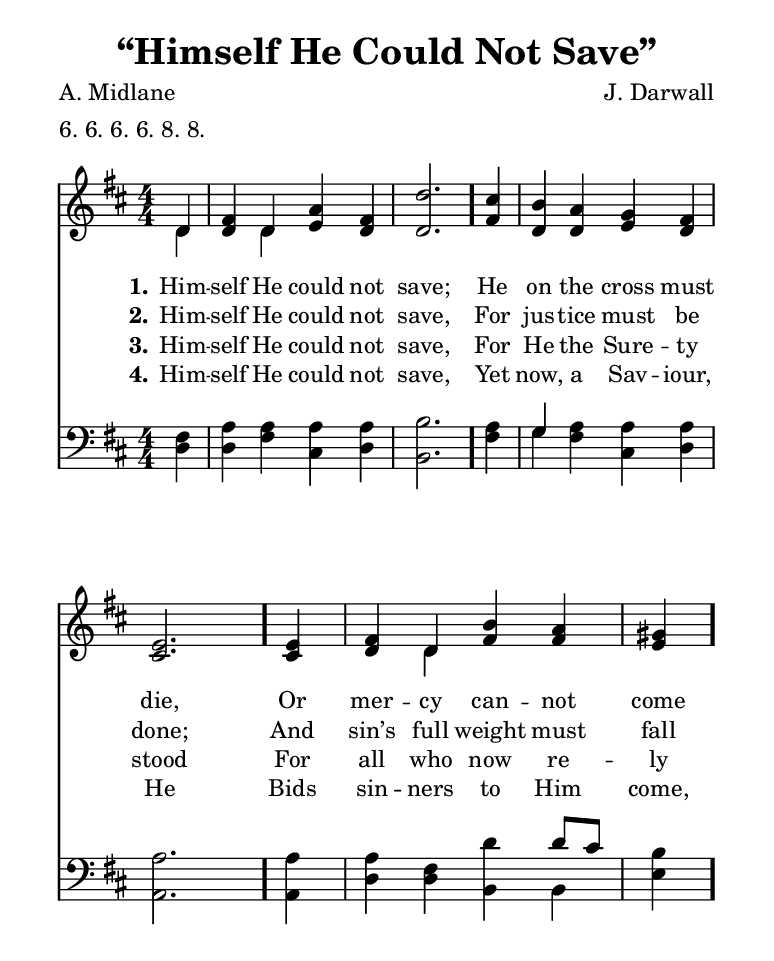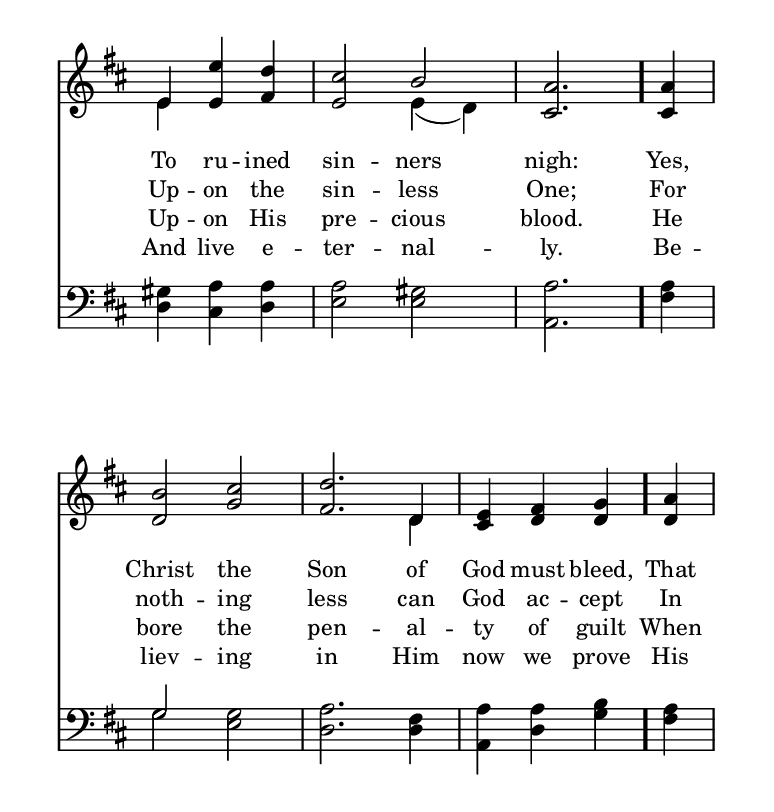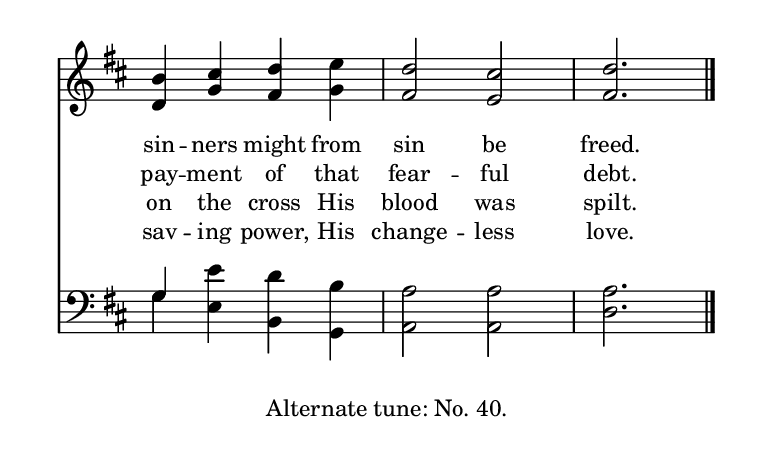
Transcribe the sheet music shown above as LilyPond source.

\include "common/global.ily"
\paper {
  \include "common/paper.ily"
  ragged-bottom = ##t
  ragged-last-bottom = ##t
  systems-per-page = #(cond (is-eogsized 3) (#t #f))
  system-system-spacing.padding = 11
}

\header{
  %gospel
  hymnnumber = "115"
  title = "“Himself He Could Not Save”"
  tunename = "Darwall"
  meter = "6. 6. 6. 6. 8. 8."
  poet = "A. Midlane"
  composer = "J. Darwall"
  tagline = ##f
}

% for fermata in MIDI
ta = { \tempo 4=120 }
tb = { \tempo 4=60 }

patternAA = { c4 | c4 c4 c4 c4 | c2. }

patternBA = { c4 | c4 c4 c4 c4      | c4 }
patternBB = { c4 | c4 c4 c4 c8[ c8] | c4 }

patternCA = { c4 c4 c4 | c2 c2      | c2. }
patternCB = { c4 c4 c4 | c2 c4( c4) | c2. }

patternDA = { c4 | c2 c2 | c2. c4 | c4 c4 c4 }

patternEA = { c4 | c4 c4 c4 c4 | c2 c2 | c2. }

global = {
  \include "common/overrides.ily"
  \override Staff.TimeSignature.style = #'numbered
  \time 4/4
  \override Score.MetronomeMark.transparent = ##t % hide all fermata changes too
  \ta
  \key d \major
  \partial 4
  \autoBeamOff
}

notesSoprano = {
\global
\relative c' {

  \changePitch \patternAA { d | fis d a' fis | d' }
  \changePitch \patternAA { cis | b a g fis | e }
  \changePitch \patternBA { e | fis d b' a | gis }
  \changePitch \patternCA { e e' d | cis b | a }

  \changePitch \patternDA { a | b cis | d d, | e fis g }
  \changePitch \patternEA { a | b cis d e | d cis | d }

  \bar "|."

}
}

notesAlto = {
\global
\relative e' {

  \changePitch \patternAA { d | d d e d | d }
  \changePitch \patternAA { fis | d d e d | cis }
  \changePitch \patternBA { cis | d d fis fis | e }
  \changePitch \patternCB { e e fis | e e( d) | cis }

  \changePitch \patternDA { cis | d g | fis d | cis d d }
  \changePitch \patternEA { d | d g fis g | fis e | fis }

}
}

notesTenor = {
\global
\relative a {

  \changePitch \patternAA { fis | a a a a | b }
  \changePitch \patternAA { a | g a a a | a }
  \changePitch \patternBB { a | a fis d' d[ cis] | b }
  \changePitch \patternCA { gis a a | a gis | a } % original has g's here, not gis's

  \changePitch \patternDA { a | g g | a fis | a a b }
  \changePitch \patternEA { a | g e' d b | a a | a }

}
}

notesBass = {
\global
\relative f {

  \changePitch \patternAA { d | d fis cis d | b }
  \changePitch \patternAA { fis' | g fis cis d | a }
  \changePitch \patternBA { a | d d b b | e }
  \changePitch \patternCA { d cis d | e e | a, }

  \changePitch \patternDA { fis' | g e | d d | a d g }
  \changePitch \patternEA { fis | g e b g | a a | d }

}
}

wordsA = \lyricmode {
\set stanza = "1."

Him -- self He could not save; \bar "."
He on the cross must die, \bar "."
Or mer -- cy can -- not come \bar "."
To ru -- ined sin -- ners nigh: \bar "."
Yes, Christ the Son of God must bleed, \bar "."
That sin -- ners might from sin be freed. \bar "."

}

wordsB = \lyricmode {
\set stanza = "2."

Him -- self He could not save,
For jus -- tice must be done;
And sin’s full weight must fall
Up -- on the sin -- less One;
For noth -- ing less can God ac -- cept
In pay -- ment of that fear -- ful debt.

}

wordsC = \lyricmode {
\set stanza = "3."

Him -- self He could not save,
For He the Sure -- ty stood
For all who now re -- ly
Up -- on His pre -- cious blood.
He bore the pen -- al -- ty of guilt
When on the cross His blood was spilt.

}

wordsD = \lyricmode {
\set stanza = "4."

Him -- self He could not save,
Yet now, a Sav -- iour, He
Bids sin -- ners to Him come,
And live e -- ter -- nal -- ly.
Be -- liev -- ing in Him now we prove
His sav -- ing power, His change -- less love.

}

\score {
  \context ChoirStaff <<
    \context Staff = upper <<
      \set Staff.autoBeaming = ##f
      \set ChoirStaff.systemStartDelimiter = #'SystemStartBar
      \set ChoirStaff.printPartCombineTexts = ##f
      \partcombine #'(2 . 9) \notesSoprano \notesAlto
      \context NullVoice = sopranos { \voiceOne << \notesSoprano >> }
      \context NullVoice = altos { \voiceTwo << \notesAlto >> }
      \context Lyrics = one   \lyricsto sopranos \wordsA
      \context Lyrics = two   \lyricsto sopranos \wordsB
      \context Lyrics = three \lyricsto sopranos \wordsC
      \context Lyrics = four  \lyricsto sopranos \wordsD
    >>
    \context Staff = men <<
      \set Staff.autoBeaming = ##f
      \clef bass
      \set ChoirStaff.printPartCombineTexts = ##f
      \partcombine #'(2 . 9) \notesTenor \notesBass
      \context NullVoice = tenors { \voiceOne << \notesTenor >> }
      \context NullVoice = basses { \voiceTwo << \notesBass >> }
    >>
  >>
  \layout {
    \include "common/layout.ily"
  }
  \midi{
    \include "common/midi.ily"
  }
}

\noPageBreak \markup { \vspace #2 \fill-line { \raise #2 \line { Alternate tune: No. 40. } } }

\version "2.19.49"  % necessary for upgrading to future LilyPond versions.

% vi:set et ts=2 sw=2 ai nocindent syntax=lilypond:
